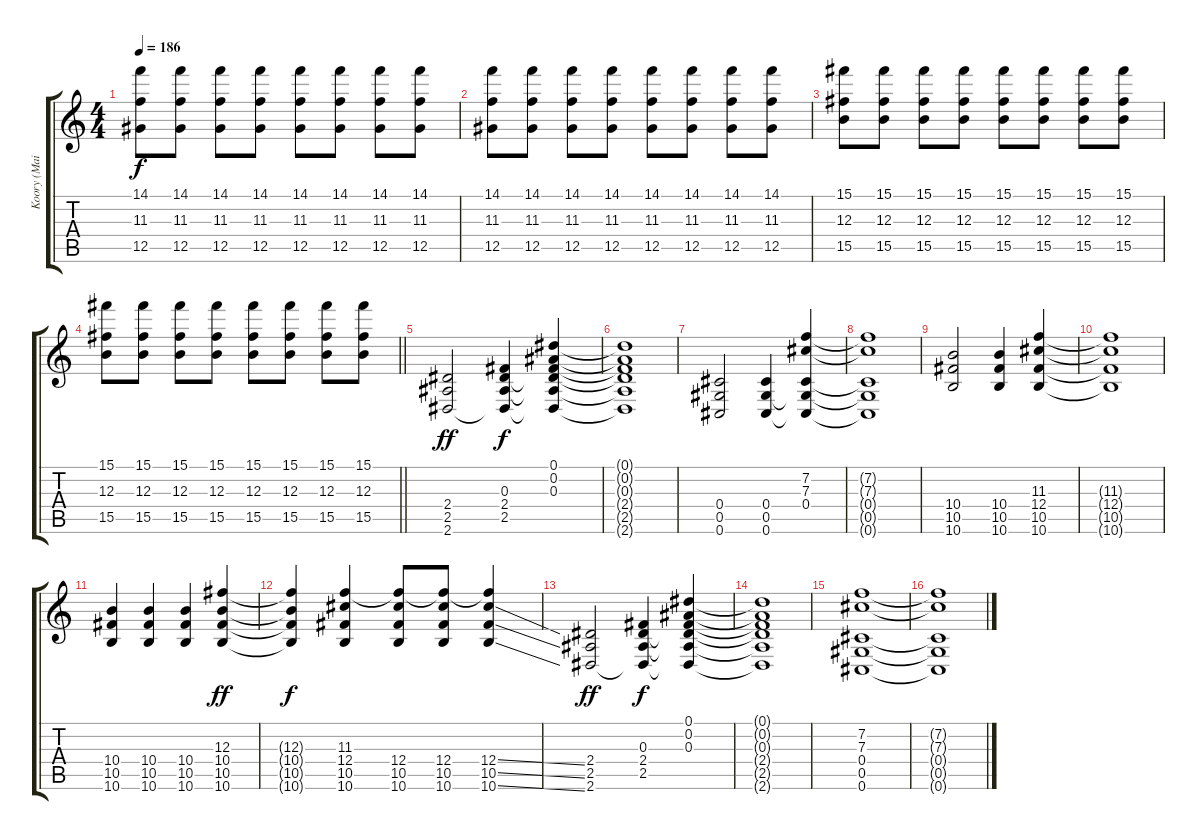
\track ("Koory (Main Guitar)" "Koory (Mai") {instrument distortionguitar}
\staff {score tabs}
\tuning (Eb4 Bb3 Gb3 Db3 Ab2 Db2) {hide}
\ts (4 4)
\tempo 186
\clef g2
\ks c
(14.1 11.3 12.5).8{dy f} (14.1 11.3 12.5).8 (14.1 11.3 12.5).8 (14.1 11.3 12.5).8 (14.1 11.3 12.5).8 (14.1 11.3 12.5).8 (14.1 11.3 12.5).8 (14.1 11.3 12.5).8 |
(14.1 11.3 12.5).8 (14.1 11.3 12.5).8 (14.1 11.3 12.5).8 (14.1 11.3 12.5).8 (14.1 11.3 12.5).8 (14.1 11.3 12.5).8 (14.1 11.3 12.5).8 (14.1 11.3 12.5).8 |
(15.1 12.3 15.5).8 (15.1 12.3 15.5).8 (15.1 12.3 15.5).8 (15.1 12.3 15.5).8 (15.1 12.3 15.5).8 (15.1 12.3 15.5).8 (15.1 12.3 15.5).8 (15.1 12.3 15.5).8 |
\barLineRight lightlight
(15.1 12.3 15.5).8 (15.1 12.3 15.5).8 (15.1 12.3 15.5).8 (15.1 12.3 15.5).8 (15.1 12.3 15.5).8 (15.1 12.3 15.5).8 (15.1 12.3 15.5).8 (15.1 12.3 15.5).8 |
(2.4 2.5 2.6).2{dy ff} (0.3 2.4 2.5 2.6{t}).4{dy f} (0.1 0.2 0.3 2.4{t} 2.5{t} 2.6{t}).4 |
(0.1{t} 0.2{t} 0.3{t} 2.4{t} 2.5{t} 2.6{t}).1 |
(0.4 0.5 0.6).2 (0.4 0.5 0.6).4 (7.2 7.3 0.4 0.5{t} 0.6{t}).4 |
(7.2{t} 7.3{t} 0.4{t} 0.5{t} 0.6{t}).1 |
(10.4 10.5 10.6).2 (10.4 10.5 10.6).4 (11.3 12.4 10.5 10.6).4 |
(11.3{t} 12.4{t} 10.5{t} 10.6{t}).1 |
(10.4 10.5 10.6).4 (10.4 10.5 10.6).4 (10.4 10.5 10.6).4 (12.3 10.4 10.5 10.6).4{dy ff} |
(12.3{t} 10.4{t} 10.5{t} 10.6{t}).4{dy f} (11.3 12.4 10.5 10.6).4 (11.3{t} 12.4 10.5 10.6).8 (11.3{t} 12.4 10.5 10.6).8 (11.3{t} 12.4{ss} 10.5{ss} 10.6{ss}).4 |
(2.4 2.5 2.6).2{dy ff} (0.3 2.4 2.5 2.6{t}).4{dy f} (0.1 0.2 0.3 2.4{t} 2.5{t} 2.6{t}).4 |
(0.1{t} 0.2{t} 0.3{t} 2.4{t} 2.5{t} 2.6{t}).1 |
(7.2 7.3 0.4 0.5 0.6).1 |
(7.2{t} 7.3{t} 0.4{t} 0.5{t} 0.6{t}).1
